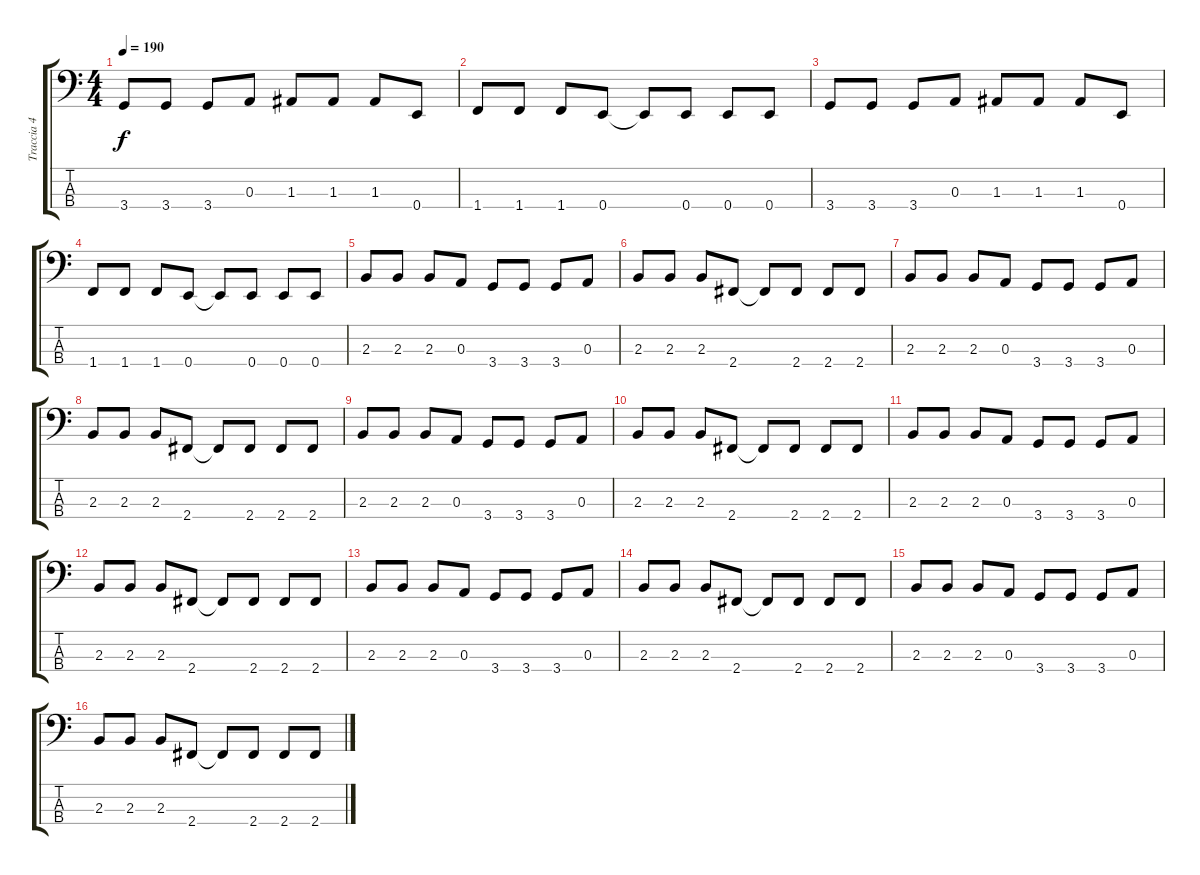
\track ("Traccia 4" "Traccia 4") {instrument electricbasspick}
\staff {score tabs}
\tuning (G2 D2 A1 E1) {hide}
\ts (4 4)
\tempo 190
\clef f4
\ks c
3.4.8{dy f} 3.4.8 3.4.8 0.3.8 1.3.8 1.3.8 1.3.8 0.4.8 |
1.4.8 1.4.8 1.4.8 0.4.8 0.4{t}.8 0.4.8 0.4.8 0.4.8 |
3.4.8 3.4.8 3.4.8 0.3.8 1.3.8 1.3.8 1.3.8 0.4.8 |
1.4.8 1.4.8 1.4.8 0.4.8 0.4{t}.8 0.4.8 0.4.8 0.4.8 |
2.3.8 2.3.8 2.3.8 0.3.8 3.4.8 3.4.8 3.4.8 0.3.8 |
2.3.8 2.3.8 2.3.8 2.4.8 2.4{t}.8 2.4.8 2.4.8 2.4.8 |
2.3.8 2.3.8 2.3.8 0.3.8 3.4.8 3.4.8 3.4.8 0.3.8 |
2.3.8 2.3.8 2.3.8 2.4.8 2.4{t}.8 2.4.8 2.4.8 2.4.8 |
2.3.8 2.3.8 2.3.8 0.3.8 3.4.8 3.4.8 3.4.8 0.3.8 |
2.3.8 2.3.8 2.3.8 2.4.8 2.4{t}.8 2.4.8 2.4.8 2.4.8 |
2.3.8 2.3.8 2.3.8 0.3.8 3.4.8 3.4.8 3.4.8 0.3.8 |
2.3.8 2.3.8 2.3.8 2.4.8 2.4{t}.8 2.4.8 2.4.8 2.4.8 |
2.3.8 2.3.8 2.3.8 0.3.8 3.4.8 3.4.8 3.4.8 0.3.8 |
2.3.8 2.3.8 2.3.8 2.4.8 2.4{t}.8 2.4.8 2.4.8 2.4.8 |
2.3.8 2.3.8 2.3.8 0.3.8 3.4.8 3.4.8 3.4.8 0.3.8 |
2.3.8 2.3.8 2.3.8 2.4.8 2.4{t}.8 2.4.8 2.4.8 2.4.8
